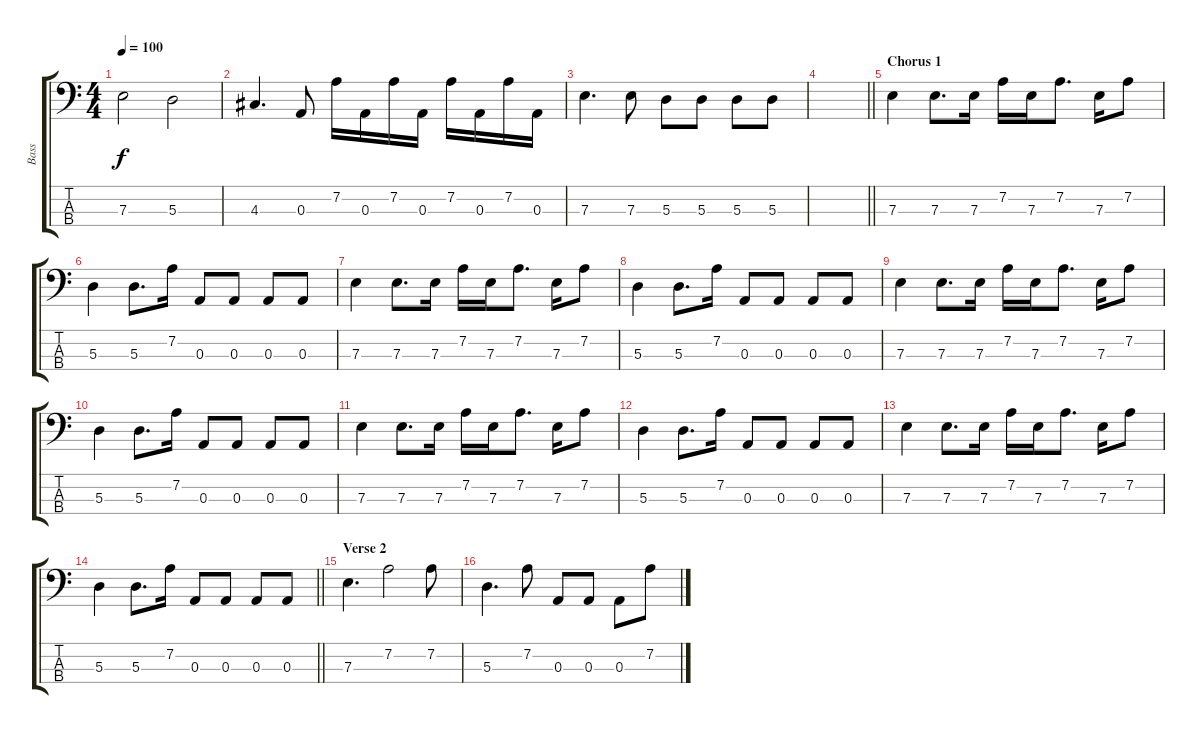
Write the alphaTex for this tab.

\track ("Bass" "Bass") {instrument electricbassfinger}
\staff {score tabs}
\tuning (G2 D2 A1 E1) {hide}
\ts (4 4)
\tempo 100
\clef f4
\ks c
7.3.2{dy f} 5.3.2 |
4.3.4{d} 0.3.8 7.2.16 0.3.16 7.2.16 0.3.16 7.2.16 0.3.16 7.2.16 0.3.16 |
7.3.4{d} 7.3.8 5.3.8 5.3.8 5.3.8 5.3.8 |
\barLineRight lightlight
|
\section ("" "Chorus 1")
7.3.4 7.3.8{d} 7.3.16 7.2.16 7.3.16 7.2.8{d} 7.3.16 7.2.8 |
5.3.4 5.3.8{d} 7.2.16 0.3.8 0.3.8 0.3.8 0.3.8 |
7.3.4 7.3.8{d} 7.3.16 7.2.16 7.3.16 7.2.8{d} 7.3.16 7.2.8 |
5.3.4 5.3.8{d} 7.2.16 0.3.8 0.3.8 0.3.8 0.3.8 |
7.3.4 7.3.8{d} 7.3.16 7.2.16 7.3.16 7.2.8{d} 7.3.16 7.2.8 |
5.3.4 5.3.8{d} 7.2.16 0.3.8 0.3.8 0.3.8 0.3.8 |
7.3.4 7.3.8{d} 7.3.16 7.2.16 7.3.16 7.2.8{d} 7.3.16 7.2.8 |
5.3.4 5.3.8{d} 7.2.16 0.3.8 0.3.8 0.3.8 0.3.8 |
7.3.4 7.3.8{d} 7.3.16 7.2.16 7.3.16 7.2.8{d} 7.3.16 7.2.8 |
\barLineRight lightlight
5.3.4 5.3.8{d} 7.2.16 0.3.8 0.3.8 0.3.8 0.3.8 |
\section ("" "Verse 2")
7.3.4{d} 7.2.2 7.2.8 |
5.3.4{d} 7.2.8 0.3.8 0.3.8 0.3.8 7.2.8
